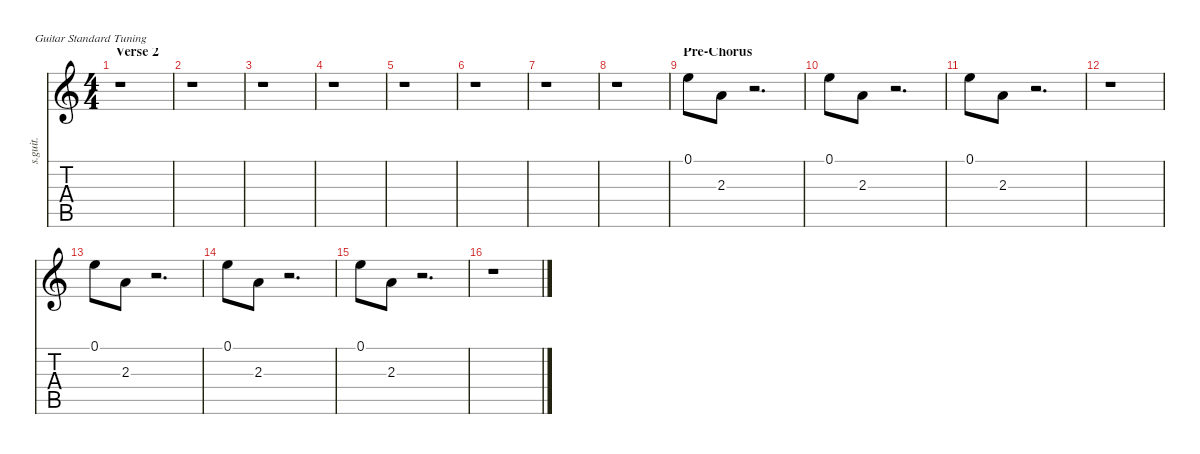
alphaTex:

\defaultSystemsLayout 4
\hideDynamics
\bracketExtendMode nobrackets
\track ("Cliff Burton - Backing Vocals" "s.guit.") {instrument tenorsax}
\staff {score tabs}
\tuning (E4 B3 G3 D3 A2 E2)
\displaytranspose 12
\ts (4 4)
\section ("" "Verse 2")
\tempo (140 hide)
\clef g2
\ks c
r.1{dy ff} |
r.1 |
r.1 |
r.1 |
r.1 |
r.1 |
r.1 |
r.1 |
\section ("" "Pre-Chorus")
0.1.8{lyrics (0 "") lyrics (1 "") lyrics (2 "") lyrics (3 "") lyrics (4 "")} 2.3.8{lyrics (0 "") lyrics (1 "") lyrics (2 "") lyrics (3 "") lyrics (4 "")} r.2{d} |
0.1.8{lyrics (0 "") lyrics (1 "") lyrics (2 "") lyrics (3 "") lyrics (4 "")} 2.3.8{lyrics (0 "") lyrics (1 "") lyrics (2 "") lyrics (3 "") lyrics (4 "")} r.2{d} |
0.1.8{lyrics (0 "") lyrics (1 "") lyrics (2 "") lyrics (3 "") lyrics (4 "")} 2.3.8{lyrics (0 "") lyrics (1 "") lyrics (2 "") lyrics (3 "") lyrics (4 "")} r.2{d} |
r.1 |
0.1.8{lyrics (0 "") lyrics (1 "") lyrics (2 "") lyrics (3 "") lyrics (4 "")} 2.3.8{lyrics (0 "") lyrics (1 "") lyrics (2 "") lyrics (3 "") lyrics (4 "")} r.2{d} |
0.1.8{lyrics (0 "") lyrics (1 "") lyrics (2 "") lyrics (3 "") lyrics (4 "")} 2.3.8{lyrics (0 "") lyrics (1 "") lyrics (2 "") lyrics (3 "") lyrics (4 "")} r.2{d} |
0.1.8{lyrics (0 "") lyrics (1 "") lyrics (2 "") lyrics (3 "") lyrics (4 "")} 2.3.8{lyrics (0 "") lyrics (1 "") lyrics (2 "") lyrics (3 "") lyrics (4 "")} r.2{d} |
r.1
